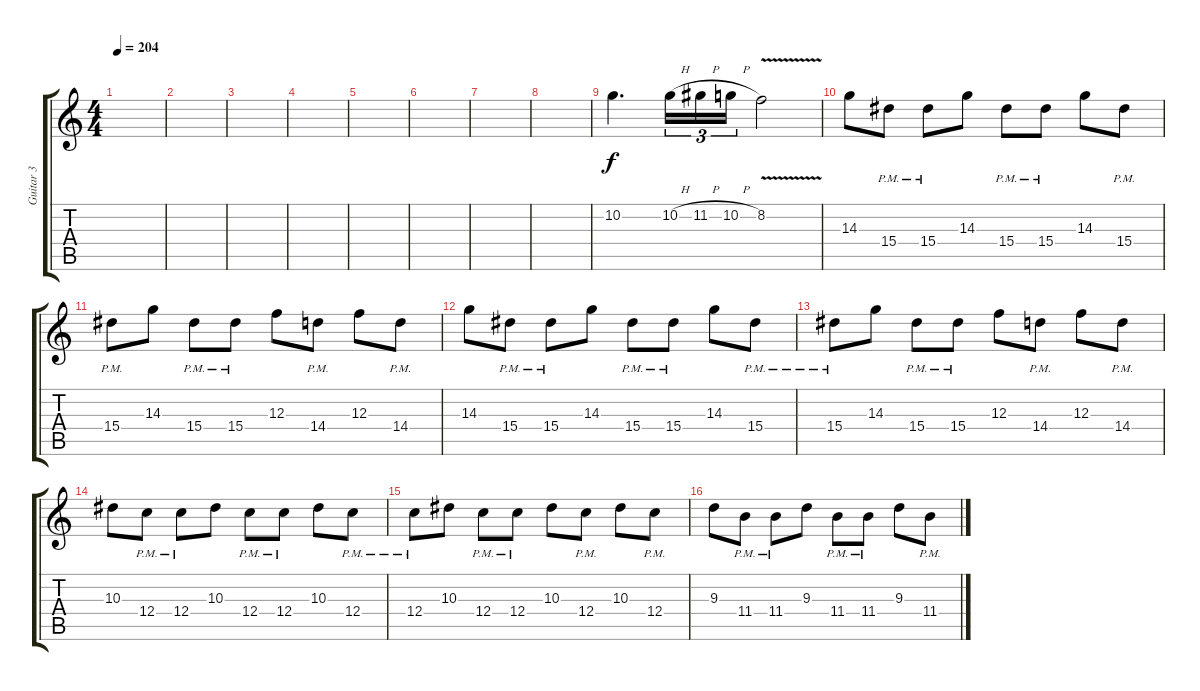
\track ("Guitar 3" "Guitar 3") {instrument distortionguitar}
\staff {score tabs}
\tuning (D4 A3 F3 C3 G2 C2) {hide}
\ts (4 4)
\tempo 204
\clef g2
\ks c
|
|
|
|
|
|
|
|
10.2.4{d} 10.2{h}.16{tu (3 2)} 11.2{h}.16{tu (3 2)} 10.2{h}.16{tu (3 2)} 8.2{v}.2 |
14.3.8 15.4{pm}.8 15.4{pm}.8 14.3.8 15.4{pm}.8 15.4{pm}.8 14.3.8 15.4{pm}.8 |
15.4{pm}.8 14.3.8 15.4{pm}.8 15.4{pm}.8 12.3.8 14.4{pm}.8 12.3.8 14.4{pm}.8 |
14.3.8 15.4{pm}.8 15.4{pm}.8 14.3.8 15.4{pm}.8 15.4{pm}.8 14.3.8 15.4{pm}.8 |
15.4{pm}.8 14.3.8 15.4{pm}.8 15.4{pm}.8 12.3.8 14.4{pm}.8 12.3.8 14.4{pm}.8 |
10.3.8 12.4{pm}.8 12.4{pm}.8 10.3.8 12.4{pm}.8 12.4{pm}.8 10.3.8 12.4{pm}.8 |
12.4{pm}.8 10.3.8 12.4{pm}.8 12.4{pm}.8 10.3.8 12.4{pm}.8 10.3.8 12.4{pm}.8 |
9.3.8 11.4{pm}.8 11.4{pm}.8 9.3.8 11.4{pm}.8 11.4{pm}.8 9.3.8 11.4{pm}.8
